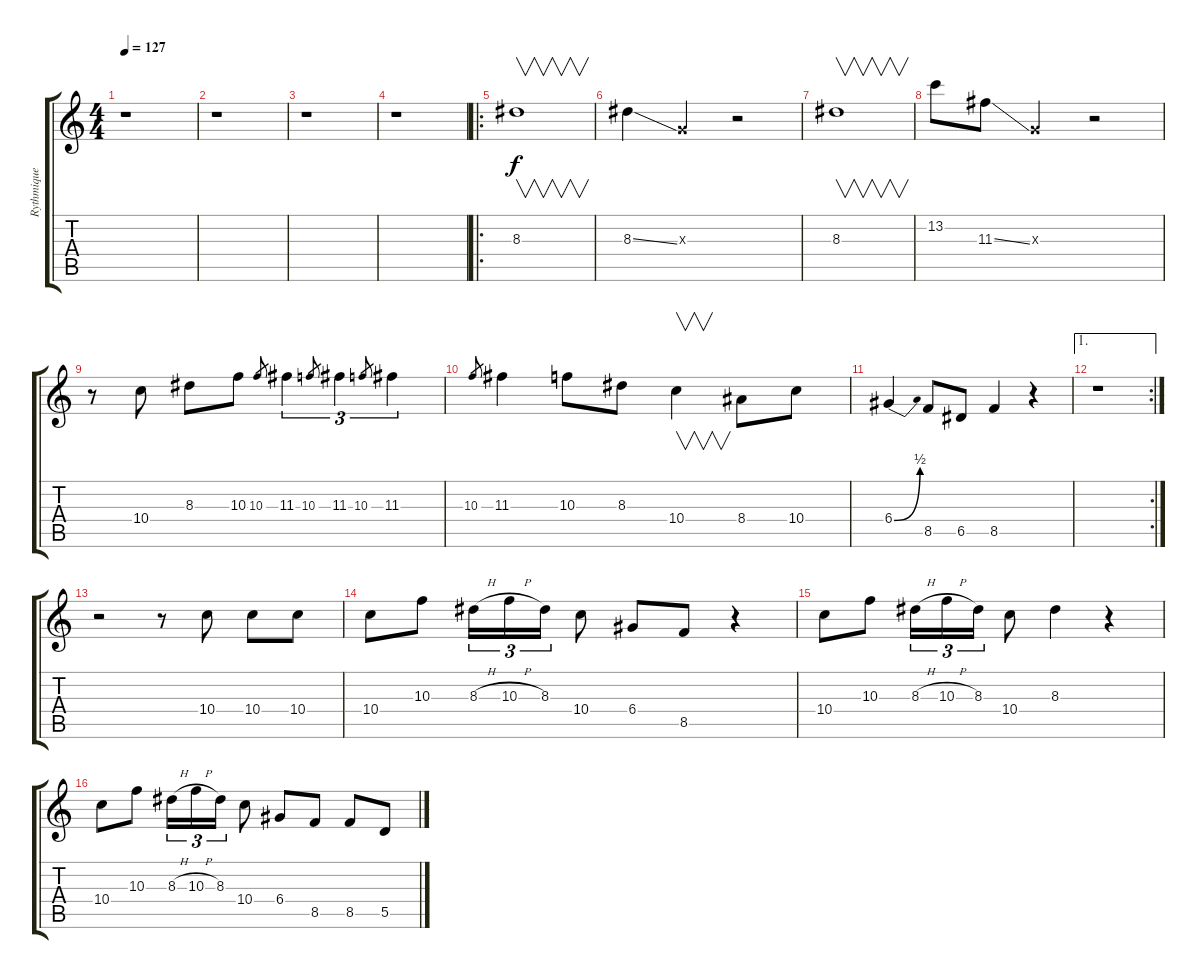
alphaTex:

\track ("Rythmique" "Rythmique") {instrument electricguitarjazz}
\staff {score tabs}
\tuning (E4 B3 G3 D3 A2 E2) {hide}
\ts (4 4)
\tempo 127
\clef g2
\ks c
r.1{dy f instrument electricguitarjazz} |
r.1 |
r.1 |
r.1 |
\ro
8.3.1{v} |
8.3{ss}.4 0.3{x}.4 r.2 |
8.3.1{v} |
13.2.8 11.3{ss}.8 0.3{x}.4 r.2 |
r.8 10.4.8 8.3.8 10.3.8 10.3.8{gr} 11.3.4{tu (3 2)} 10.3.8{gr} 11.3.4{tu (3 2)} 10.3.8{gr} 11.3.4{tu (3 2)} |
10.3.8{gr} 11.3.4 10.3.8 8.3.8 10.4.4{v} 8.4.8 10.4.8 |
6.4{be (bend 0 0 60 2)}.4 8.5.8 6.5.8 8.5.4 r.4 |
\ae 1
\rc 2
r.1 |
r.2 r.8 10.4.8 10.4.8 10.4.8 |
10.4.8 10.3.8 8.3{h}.16{tu (3 2)} 10.3{h}.16{tu (3 2)} 8.3.16{tu (3 2)} 10.4.8 6.4.8 8.5.8 r.4 |
10.4.8 10.3.8 8.3{h}.16{tu (3 2)} 10.3{h}.16{tu (3 2)} 8.3.16{tu (3 2)} 10.4.8 8.3.4 r.4 |
10.4.8 10.3.8 8.3{h}.16{tu (3 2)} 10.3{h}.16{tu (3 2)} 8.3.16{tu (3 2)} 10.4.8 6.4.8 8.5.8 8.5.8 5.5.8
